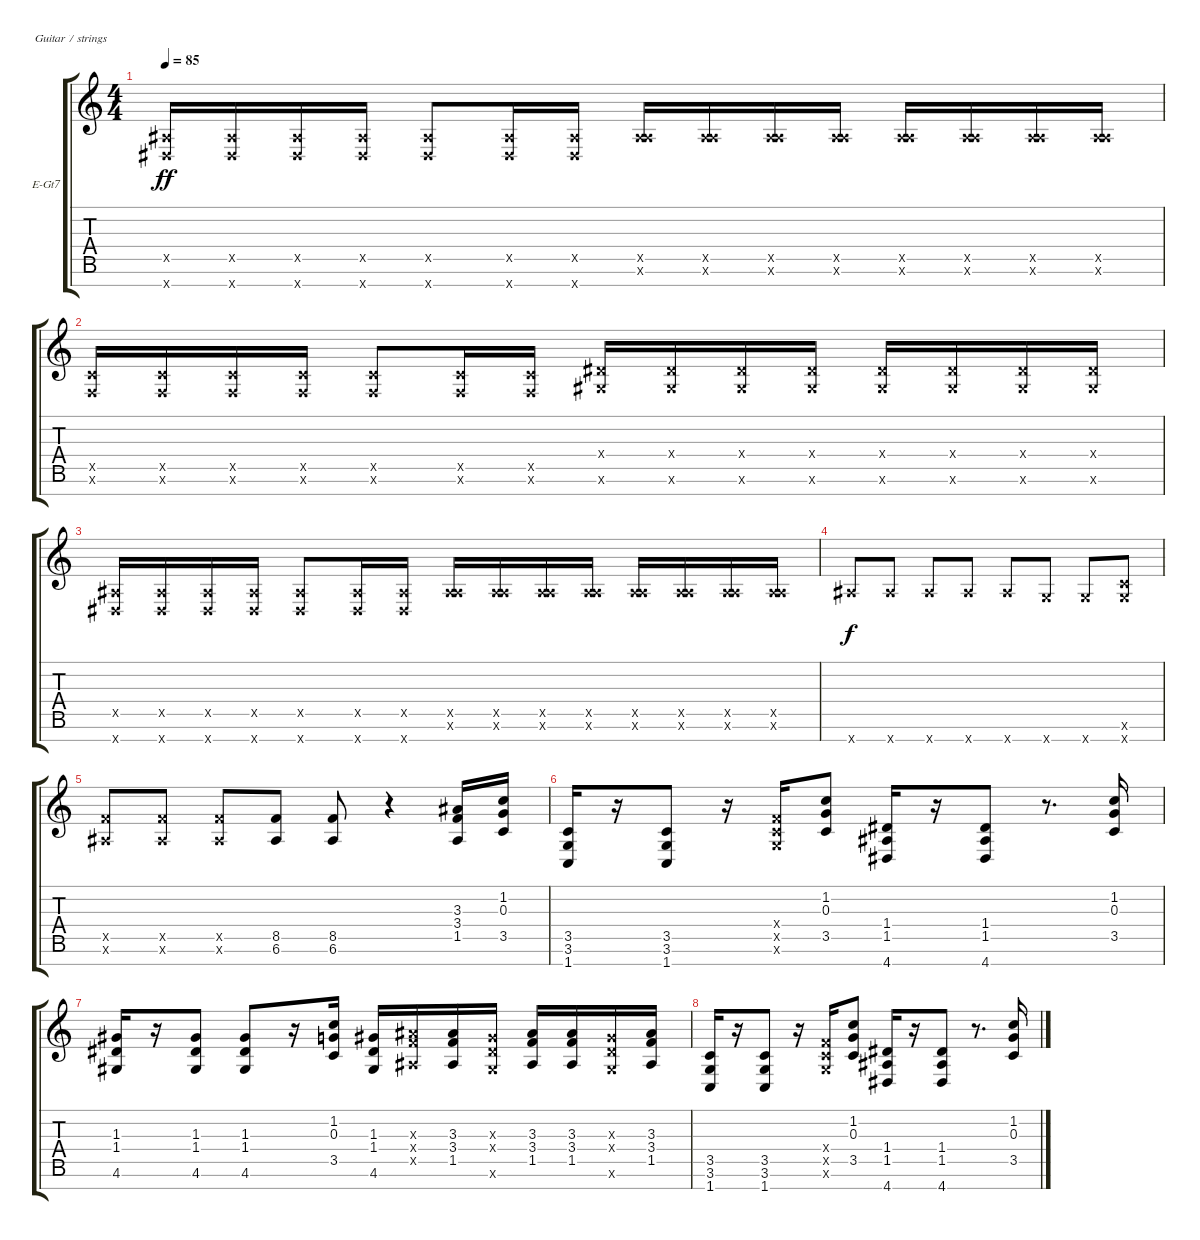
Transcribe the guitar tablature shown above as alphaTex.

\defaultSystemsLayout 4
\bracketExtendMode groupsimilarinstruments
\firstSystemTrackNameOrientation horizontal
\otherSystemsTrackNameOrientation horizontal
\track ("Electric Guitar" "E-Gt7") {instrument distortionguitar}
\staff {score tabs}
\tuning (E4 B3 G3 D3 A2 E2 B1)
\ts (4 4)
\tempo 85
\clef g2
\scale
0.333333
\ks c
(4.7{x} 1.5{x}).16{dy ff} (4.7{x} 1.5{x}).16 (4.7{x} 1.5{x}).16 (4.7{x} 1.5{x}).16 (4.7{x} 1.5{x}).8 (4.7{x} 1.5{x}).16 (4.7{x} 1.5{x}).16 (6.6{x} 1.5{x}).16 (6.6{x} 1.5{x}).16 (6.6{x} 1.5{x}).16 (6.6{x} 1.5{x}).16 (6.6{x} 1.5{x}).16 (6.6{x} 1.5{x}).16 (6.6{x} 1.5{x}).16 (6.6{x} 1.5{x}).16 |
\scale
0.333333 (1.6{x} 3.5{x}).16 (1.6{x} 3.5{x}).16 (1.6{x} 3.5{x}).16 (1.6{x} 3.5{x}).16 (1.6{x} 3.5{x}).8 (1.6{x} 3.5{x}).16 (1.6{x} 3.5{x}).16 (4.6{x} 1.4{x}).16 (4.6{x} 1.4{x}).16 (4.6{x} 1.4{x}).16 (4.6{x} 1.4{x}).16 (4.6{x} 1.4{x}).16 (4.6{x} 1.4{x}).16 (4.6{x} 1.4{x}).16 (4.6{x} 1.4{x}).16 |
\scale
0.333333 (4.7{x} 1.5{x}).16 (4.7{x} 1.5{x}).16 (4.7{x} 1.5{x}).16 (4.7{x} 1.5{x}).16 (4.7{x} 1.5{x}).8 (4.7{x} 1.5{x}).16 (4.7{x} 1.5{x}).16 (6.6{x} 1.5{x}).16 (6.6{x} 1.5{x}).16 (6.6{x} 1.5{x}).16 (6.6{x} 1.5{x}).16 (6.6{x} 1.5{x}).16 (6.6{x} 1.5{x}).16 (6.6{x} 1.5{x}).16 (6.6{x} 1.5{x}).16 |
\scale
0.333333 11.7{x}.8{dy f} 11.7{x}.8 11.7{x}.8 11.7{x}.8 11.7{x}.8 8.7{x}.8 8.7{x}.8 (8.6{x} 8.7{x}).8 |
\scale
0.333333 (8.5{x} 6.6{x}).8 (8.5{x} 6.6{x}).8 (8.5{x} 6.6{x}).8 (8.5 6.6).8 (8.5 6.6).8 r.4 (3.3 3.4 1.5).16 (1.2 0.3 3.5).16 |
\scale
0.333333 (3.5 3.6 1.7).16 r.16 (3.5 3.6 1.7).8 r.16 (3.4{x} 3.5{x} 3.6{x}).16 (1.2 0.3 3.5).8 (1.4 1.5 4.7).16 r.16 (1.4 1.5 4.7).8 r.8{d} (1.2 0.3 3.5).16 |
\scale
0.333333 (1.3 1.4 4.6).16 r.16 (1.3 1.4 4.6).8 (1.3 1.4 4.6).8 r.16 (1.2 0.3 3.5).16 (1.3 1.4 4.6).16 (3.3{x} 3.4{x} 1.5{x}).16 (3.3 3.4 1.5).16 (1.3{x} 1.4{x} 4.6{x}).16 (3.3 3.4 1.5).16 (3.3 3.4 1.5).16 (1.3{x} 1.4{x} 4.6{x}).16 (3.3 3.4 1.5).16 |
\scale
0.333333 (3.5 3.6 1.7).16 r.16 (3.5 3.6 1.7).8 r.16 (3.4{x} 3.5{x} 3.6{x}).16 (1.2 0.3 3.5).8 (1.4 1.5 4.7).16 r.16 (1.4 1.5 4.7).8 r.8{d} (1.2 0.3 3.5).16
